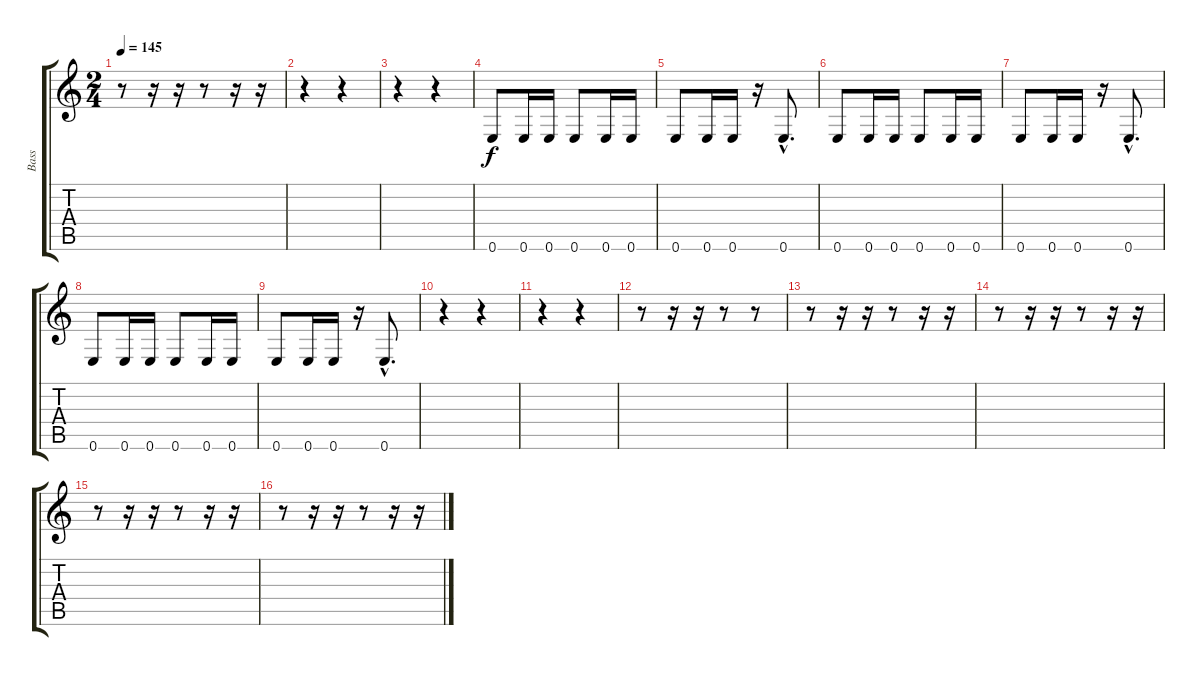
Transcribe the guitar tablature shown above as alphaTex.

\track ("Bass" "Bass") {instrument fretlessbass}
\staff {score tabs}
\tuning (E4 B3 G3 D3 A2 E2) {hide}
\ts (2 4)
\tempo 145
\clef g2
\ks c
r.8{dy f} r.16 r.16 r.8 r.16 r.16 |
r.4 r.4 |
r.4 r.4 |
0.6.8 0.6.16 0.6.16 0.6.8 0.6.16 0.6.16 |
0.6.8 0.6.16 0.6.16 r.16 0.6{hac}.8{d} |
0.6.8 0.6.16 0.6.16 0.6.8 0.6.16 0.6.16 |
0.6.8 0.6.16 0.6.16 r.16 0.6{hac}.8{d} |
0.6.8 0.6.16 0.6.16 0.6.8 0.6.16 0.6.16 |
0.6.8 0.6.16 0.6.16 r.16 0.6{hac}.8{d} |
r.4 r.4 |
r.4 r.4 |
r.8 r.16 r.16 r.8 r.8 |
r.8 r.16 r.16 r.8 r.16 r.16 |
r.8 r.16 r.16 r.8 r.16 r.16 |
r.8 r.16 r.16 r.8 r.16 r.16 |
r.8 r.16 r.16 r.8 r.16 r.16
